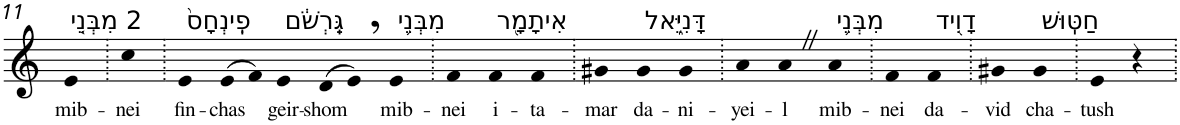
**kern	**text
*part1	*part1
*staff1	*staff1
*I"Piano	*
*I'Pno	*
!!LO:PB:g=z
*clefG2	*
*k[]	*
=11	=11
!LO:TX:a:t=2 מִבְּנֵ֤י	!
!	!LO:LY:b
4e	mib-
=12.	=12.
!	!LO:LY:b
4cc	-nei
=13.	=13.
!LO:TX:a:t=פִֽינְחָס֙	!
!	!LO:LY:b
4e	fin-
!	!LO:LY:b
(>8e	-chas
8f)	.
!LO:TX:a:t=גֵּֽרְשֹׁ֔ם	!
!	!LO:LY:b
4e	geir-
!	!LO:LY:b
(>8d	-shom
8e,)	.
!LO:TX:a:t=מִבְּנֵ֥י	!
!	!LO:LY:b
4e	mib-
=14.	=14.
!	!LO:LY:b
4f	-nei
!LO:TX:a:t=אִיתָמָ֖ר	!
!	!LO:LY:b
4f	i-
!	!LO:LY:b
4f	-ta-
=15.	=15.
!	!LO:LY:b
4g#X	-mar
!LO:TX:a:t=דָּנִיֵּ֑אל	!
!	!LO:LY:b
4g#	da-
!	!LO:LY:b
4g#	-ni-
=16.	=16.
!	!LO:LY:b
4a	-yei-
!	!LO:LY:b
4aZ	-l
!LO:TX:a:t=מִבְּנֵ֥י	!
!	!LO:LY:b
4a	mib-
=17.	=17.
!	!LO:LY:b
4f	-nei
!LO:TX:a:t=דָוִ֖יד	!
!	!LO:LY:b
4f	da-
=18.	=18.
!	!LO:LY:b
4g#X	-vid
!LO:TX:a:t=חַטּֽוּשׁ	!
!	!LO:LY:b
4g#	cha-
=19.	=19.
!	!LO:LY:b
4e	-tush
4r	.
=.	=.
*-	*-
